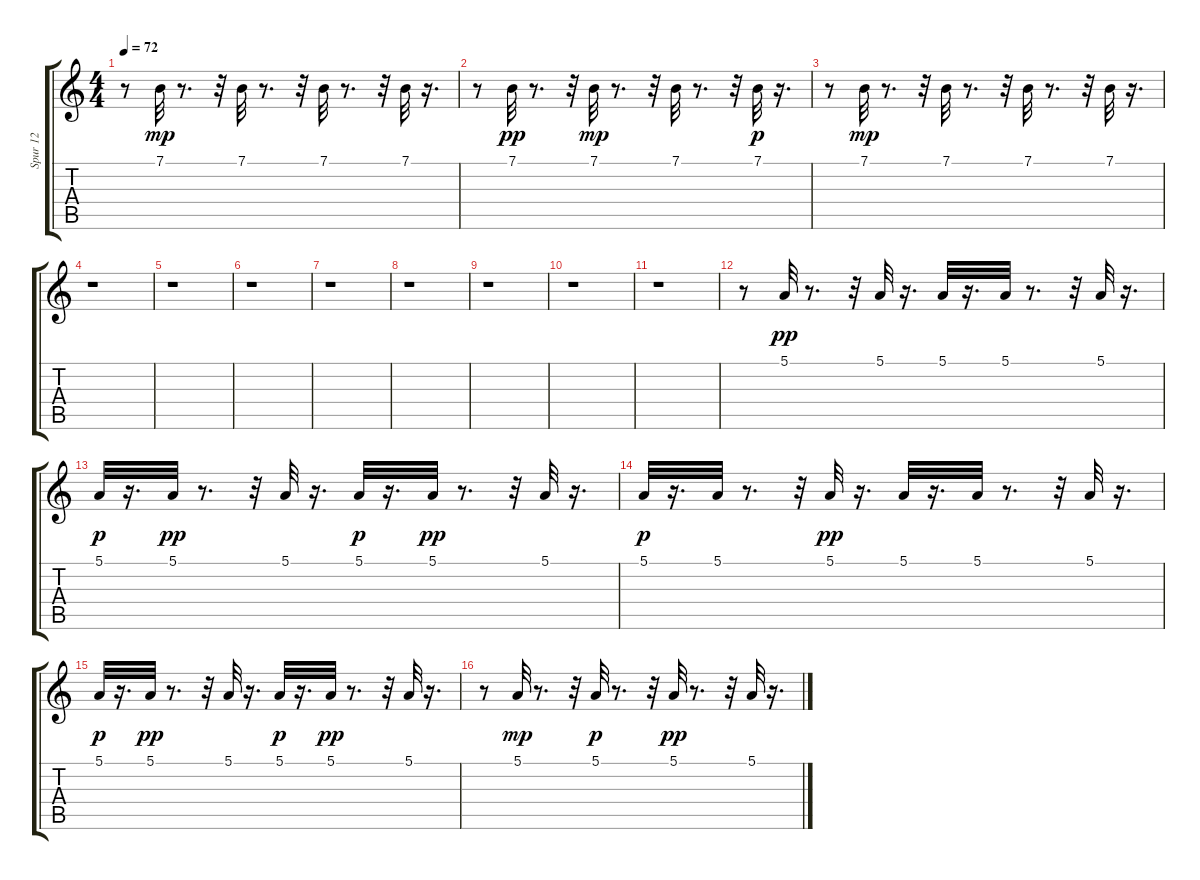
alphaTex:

\track ("Spur 12" "Spur 12") {instrument pizzicatostrings}
\staff {score tabs}
\tuning (E4 B3 G3 D3 A2 E2) {hide}
\ts (4 4)
\tempo 72
\clef g2
\ks c
r.8{dy p} 7.1.32{dy mp} r.8{d} r.32 7.1.32 r.8{d} r.32 7.1.32 r.8{d} r.32 7.1.32 r.16{d} |
r.8 7.1.32{dy pp} r.8{d} r.32 7.1.32{dy mp} r.8{d} r.32 7.1.32 r.8{d} r.32 7.1.32{dy p} r.16{d} |
r.8 7.1.32{dy mp} r.8{d} r.32 7.1.32 r.8{d} r.32 7.1.32 r.8{d} r.32 7.1.32 r.16{d} |
r.1 |
r.1 |
r.1 |
r.1 |
r.1 |
r.1 |
r.1 |
r.1 |
r.8 5.1.32{dy pp} r.8{d} r.32 5.1.32 r.16{d} 5.1.32 r.16{d} 5.1.32 r.8{d} r.32 5.1.32 r.16{d} |
5.1.32{dy p} r.16{d} 5.1.32{dy pp} r.8{d} r.32 5.1.32 r.16{d} 5.1.32{dy p} r.16{d} 5.1.32{dy pp} r.8{d} r.32 5.1.32 r.16{d} |
5.1.32{dy p} r.16{d} 5.1.32 r.8{d} r.32 5.1.32{dy pp} r.16{d} 5.1.32 r.16{d} 5.1.32 r.8{d} r.32 5.1.32 r.16{d} |
5.1.32{dy p} r.16{d} 5.1.32{dy pp} r.8{d} r.32 5.1.32 r.16{d} 5.1.32{dy p} r.16{d} 5.1.32{dy pp} r.8{d} r.32 5.1.32 r.16{d} |
r.8 5.1.32{dy mp} r.8{d} r.32 5.1.32{dy p} r.8{d} r.32 5.1.32{dy pp} r.8{d} r.32 5.1.32 r.16{d}
